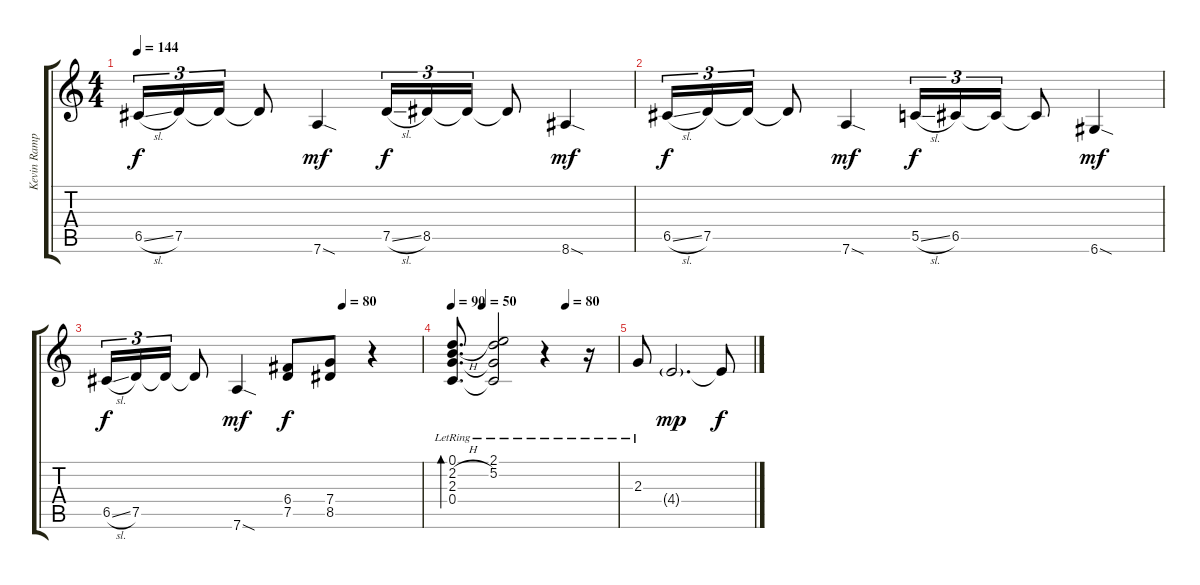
\track ("Kevin Rampelberg" "Kevin Ramp") {instrument distortionguitar}
\staff {score tabs}
\tuning (D4 A3 F3 C3 G2 D2) {hide}
\ts (4 4)
\tempo 144
\clef g2
\ks c
6.5{sl}.16{tu (3 2) dy f} 7.5.16{tu (3 2)} 7.5{t}.16{tu (3 2)} 7.5{t}.8 7.6{sod}.4{dy mf} 7.5{sl}.16{tu (3 2) dy f} 8.5.16{tu (3 2)} 8.5{t}.16{tu (3 2)} 8.5{t}.8 8.6{sod}.4{dy mf} |
6.5{sl}.16{tu (3 2) dy f} 7.5.16{tu (3 2)} 7.5{t}.16{tu (3 2)} 7.5{t}.8 7.6{sod}.4{dy mf} 5.5{sl}.16{tu (3 2) dy f} 6.5.16{tu (3 2)} 6.5{t}.16{tu (3 2)} 6.5{t}.8 6.6{sod}.4{dy mf} |
\tempo (80 0.75)
6.5{sl}.16{tu (3 2) dy f} 7.5.16{tu (3 2)} 7.5{t}.16{tu (3 2)} 7.5{t}.8 7.6{sod}.4{dy mf} (6.4 7.5).8{dy f} (7.4 8.5).8 r.4 |
\tempo 90
\tempo (50 0.1875)
\tempo (80 0.6875)
(0.1{lr} 2.2{h lr} 2.3{lr} 0.4{lr}).8{d bd 240 instrument electricguitarjazz} (2.1 5.2{lr} 2.3{t} 0.4{t}).2 r.4 r.16 |
2.3{lr}.8 4.4{g}.2{d dy mp} 4.4{t}.8{dy f}
